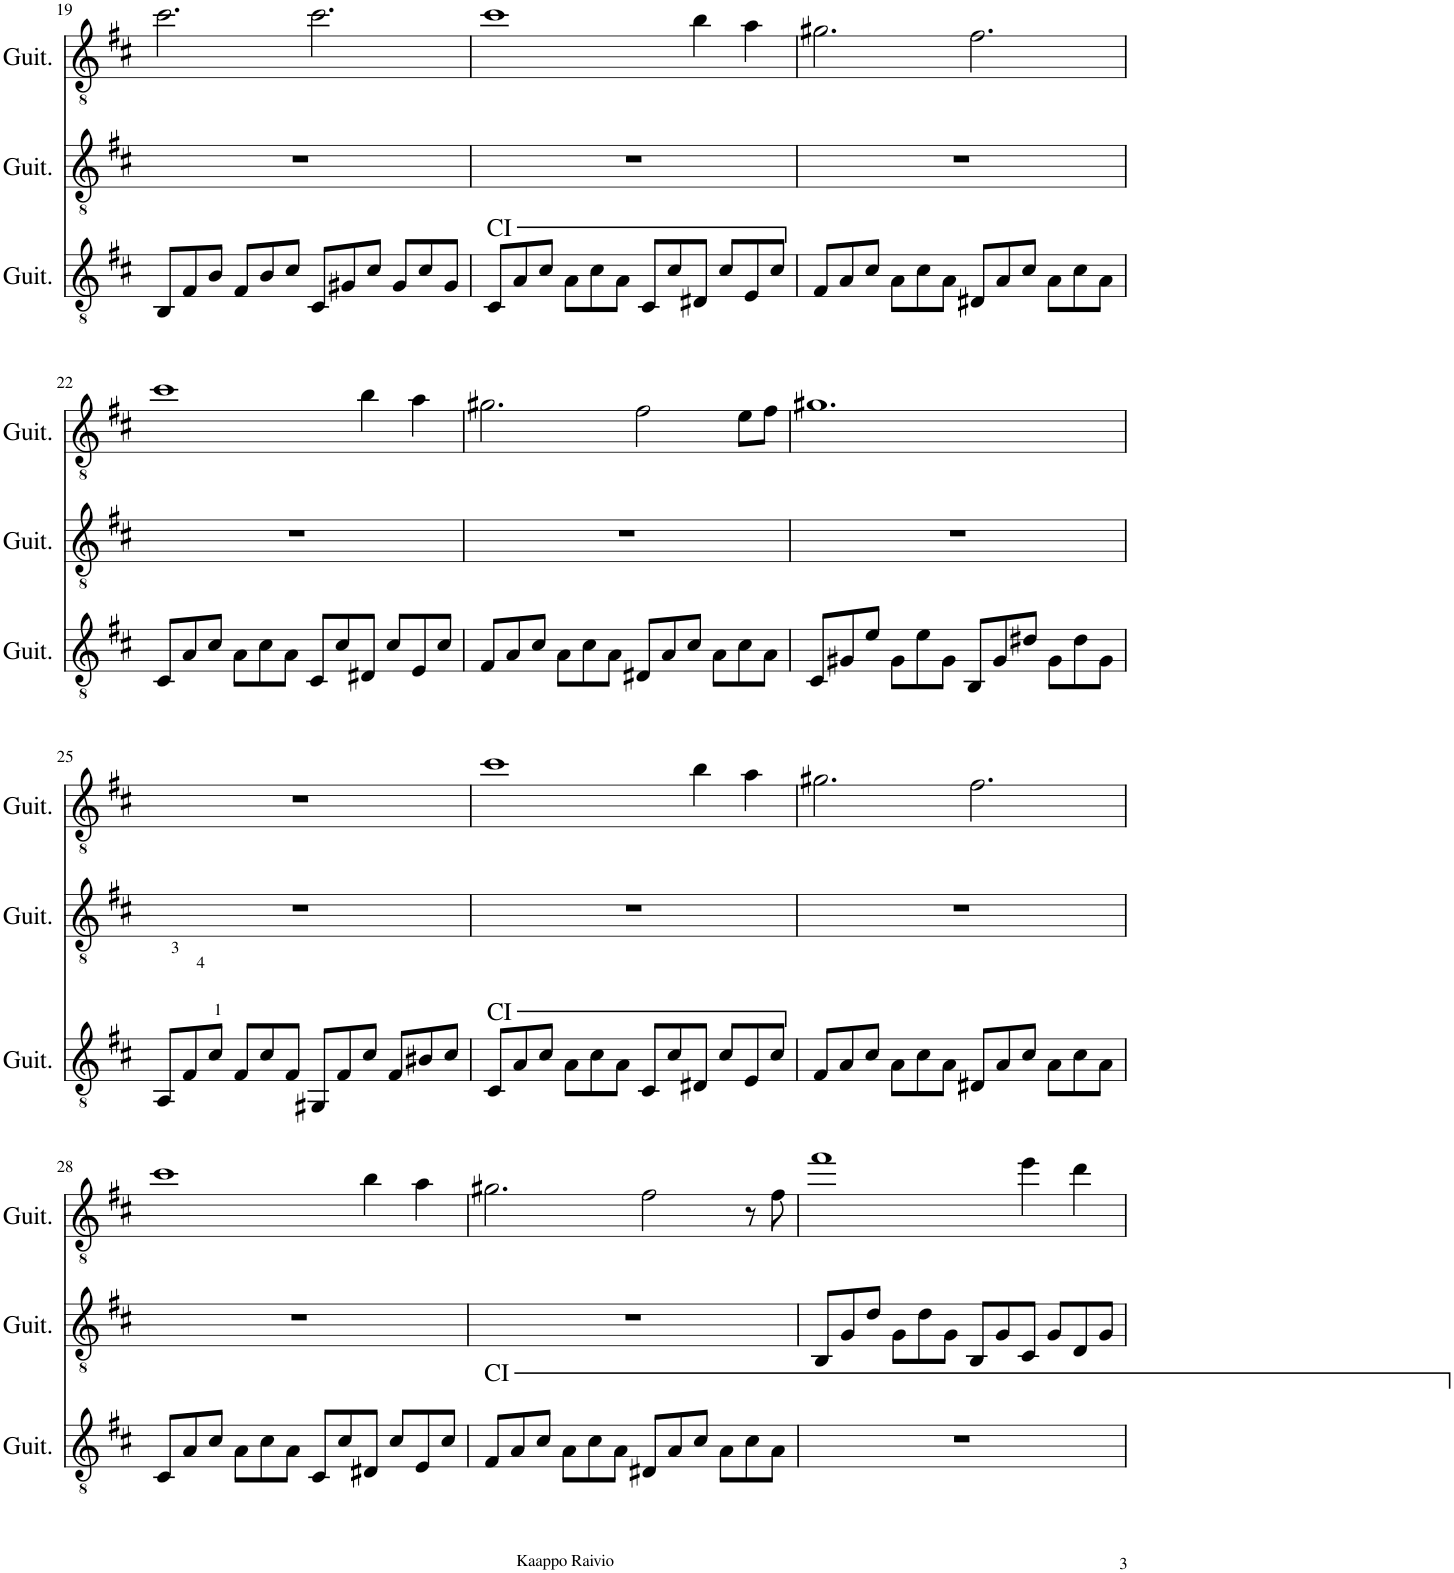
**kern	**kern	**kern
*part3	*part2	*part1
*staff3	*staff2	*staff1
*I"Classical Guitar	*I"Classical Guitar	*I"Classical Guitar
*I'Guit.	*I'Guit.	*I'Guit.
!!LO:PB:g=z
*clefGv2	*clefGv2	*clefGv2
*k[f#c#]	*k[f#c#]	*k[f#c#]
*M12/8	*M12/8	*M12/8
=19	=19	=19
8BB/L	1.r	2.cc#\
8F#/	.	.
8B/J	.	.
8F#/L	.	.
8B/	.	.
8c#/J	.	.
8C#/L	.	2.cc#\
8G#X/	.	.
8c#/J	.	.
8G#/L	.	.
8c#/	.	.
8G#/J	.	.
=20	=20	=20
!LO:TX:a:t=CI	!	!
8C#/L	1.r	1cc#
8A/	.	.
8c#/J	.	.
8A\L	.	.
8c#\	.	.
8A\J	.	.
8C#/L	.	.
8c#/	.	.
8D#X/J	.	4b\
8c#/L	.	.
8E/	.	4a\
8c#/J	.	.
=21	=21	=21
8F#/L	1.r	2.g#X\
8A/	.	.
8c#/J	.	.
8A\L	.	.
8c#\	.	.
8A\J	.	.
8D#X/L	.	2.f#\
8A/	.	.
8c#/J	.	.
8A\L	.	.
8c#\	.	.
8A\J	.	.
!!LO:LB:g=z
=22	=22	=22
8C#/L	1.r	1cc#
8A/	.	.
8c#/J	.	.
8A\L	.	.
8c#\	.	.
8A\J	.	.
8C#/L	.	.
8c#/	.	.
8D#X/J	.	4b\
8c#/L	.	.
8E/	.	4a\
8c#/J	.	.
=23	=23	=23
8F#/L	1.r	2.g#X\
8A/	.	.
8c#/J	.	.
8A\L	.	.
8c#\	.	.
8A\J	.	.
8D#X/L	.	2f#\
8A/	.	.
8c#/J	.	.
8A\L	.	.
8c#\	.	8e\L
8A\J	.	8f#\J
=24	=24	=24
8C#/L	1.r	1.g#X
8G#X/	.	.
8e/J	.	.
8G#\L	.	.
8e\	.	.
8G#\J	.	.
8BB/L	.	.
8G#/	.	.
8d#X/J	.	.
8G#\L	.	.
8d#\	.	.
8G#\J	.	.
!!LO:LB:g=z
=25	=25	=25
8AA/L	1.r	1.r
8F#/	.	.
8c#/J	.	.
8F#/L	.	.
8c#/	.	.
8F#/J	.	.
8GG#X/L	.	.
8F#/	.	.
8c#/J	.	.
8F#/L	.	.
8B#X/	.	.
8c#/J	.	.
=26	=26	=26
!LO:TX:a:t=CI	!	!
8C#/L	1.r	1cc#
8A/	.	.
8c#/J	.	.
8A\L	.	.
8c#\	.	.
8A\J	.	.
8C#/L	.	.
8c#/	.	.
8D#X/J	.	4b\
8c#/L	.	.
8E/	.	4a\
8c#/J	.	.
=27	=27	=27
8F#/L	1.r	2.g#X\
8A/	.	.
8c#/J	.	.
8A\L	.	.
8c#\	.	.
8A\J	.	.
8D#X/L	.	2.f#\
8A/	.	.
8c#/J	.	.
8A\L	.	.
8c#\	.	.
8A\J	.	.
!!LO:LB:g=z
=28	=28	=28
8C#/L	1.r	1cc#
8A/	.	.
8c#/J	.	.
8A\L	.	.
8c#\	.	.
8A\J	.	.
8C#/L	.	.
8c#/	.	.
8D#X/J	.	4b\
8c#/L	.	.
8E/	.	4a\
8c#/J	.	.
=29	=29	=29
!LO:TX:a:t=CI	!	!
8F#/L	1.r	2.g#X\
8A/	.	.
8c#/J	.	.
8A\L	.	.
8c#\	.	.
8A\J	.	.
8D#X/L	.	2f#\
8A/	.	.
8c#/J	.	.
8A\L	.	.
8c#\	.	8r
8A\J	.	8f#\
=30	=30	=30
1.r	8BB/L	1ff#
.	8G/	.
.	8d/J	.
.	8G\L	.
.	8d\	.
.	8G\J	.
.	8BB/L	.
.	8G/	.
.	8C#/J	4ee\
.	8G/L	.
.	8D/	4dd\
.	8G/J	.
=	=	=
*-	*-	*-
